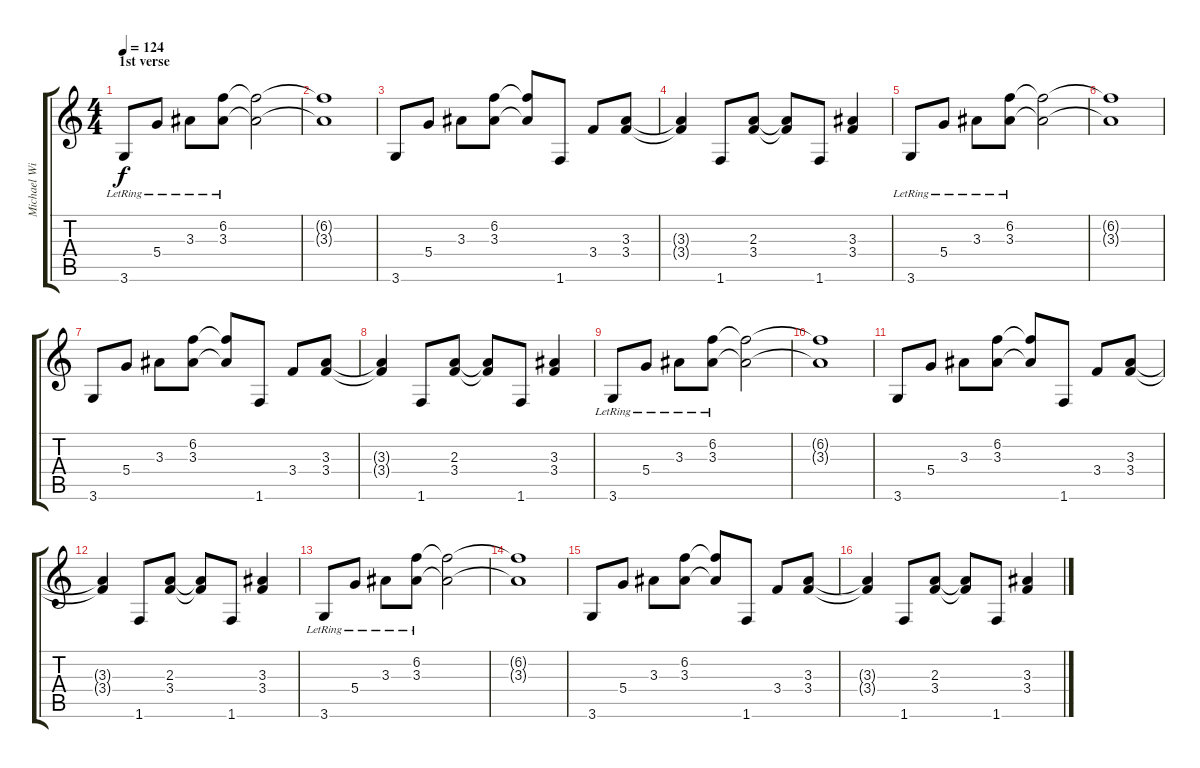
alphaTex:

\track ("Michael Wilton (Standard Tuning)" "Michael Wi") {instrument distortionguitar}
\staff {score tabs}
\tuning (E4 B3 G3 D3 A2 E2) {hide}
\ts (4 4)
\section ("" "1st verse")
\tempo 124
\clef g2
\ks c
3.6{lr}.8{dy f} 5.4{lr}.8 3.3{lr}.8 (6.2{lr} 3.3{lr}).8 (6.2{t} 3.3{t}).2 |
(6.2{t} 3.3{t}).1 |
3.6.8 5.4.8 3.3.8 (6.2 3.3).8 (6.2{t} 3.3{t}).8 1.6.8 3.4.8 (3.3 3.4).8 |
(3.3{t} 3.4{t}).4 1.6.8 (2.3 3.4).8 (2.3{t} 3.4{t}).8 1.6.8 (3.3 3.4).4 |
3.6{lr}.8 5.4{lr}.8 3.3{lr}.8 (6.2{lr} 3.3{lr}).8 (6.2{t} 3.3{t}).2 |
(6.2{t} 3.3{t}).1 |
3.6.8 5.4.8 3.3.8 (6.2 3.3).8 (6.2{t} 3.3{t}).8 1.6.8 3.4.8 (3.3 3.4).8 |
(3.3{t} 3.4{t}).4 1.6.8 (2.3 3.4).8 (2.3{t} 3.4{t}).8 1.6.8 (3.3 3.4).4 |
3.6{lr}.8 5.4{lr}.8 3.3{lr}.8 (6.2{lr} 3.3{lr}).8 (6.2{t} 3.3{t}).2 |
(6.2{t} 3.3{t}).1 |
3.6.8 5.4.8 3.3.8 (6.2 3.3).8 (6.2{t} 3.3{t}).8 1.6.8 3.4.8 (3.3 3.4).8 |
(3.3{t} 3.4{t}).4 1.6.8 (2.3 3.4).8 (2.3{t} 3.4{t}).8 1.6.8 (3.3 3.4).4 |
3.6{lr}.8 5.4{lr}.8 3.3{lr}.8 (6.2{lr} 3.3{lr}).8 (6.2{t} 3.3{t}).2 |
(6.2{t} 3.3{t}).1 |
3.6.8 5.4.8 3.3.8 (6.2 3.3).8 (6.2{t} 3.3{t}).8 1.6.8 3.4.8 (3.3 3.4).8 |
(3.3{t} 3.4{t}).4 1.6.8 (2.3 3.4).8 (2.3{t} 3.4{t}).8 1.6.8 (3.3 3.4).4
